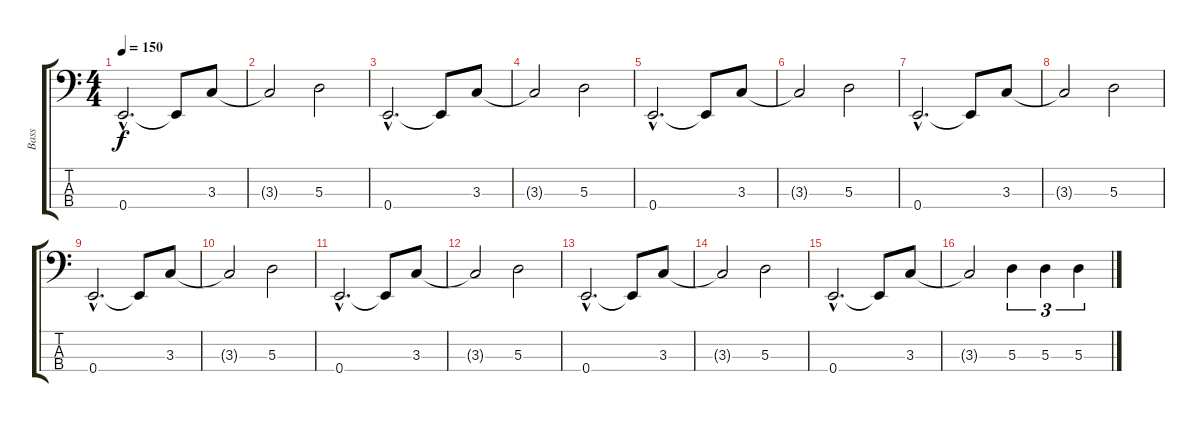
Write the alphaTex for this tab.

\track ("Bass" "Bass") {instrument electricbassfinger}
\staff {score tabs}
\tuning (G2 D2 A1 E1) {hide}
\ts (4 4)
\tempo 150
\clef f4
\ks c
0.4{hac}.2{d dy f} 0.4{t}.8 3.3.8 |
3.3{t}.2 5.3.2 |
0.4{hac}.2{d} 0.4{t}.8 3.3.8 |
3.3{t}.2 5.3.2 |
0.4{hac}.2{d} 0.4{t}.8 3.3.8 |
3.3{t}.2 5.3.2 |
0.4{hac}.2{d} 0.4{t}.8 3.3.8 |
3.3{t}.2 5.3.2 |
0.4{hac}.2{d} 0.4{t}.8 3.3.8 |
3.3{t}.2 5.3.2 |
0.4{hac}.2{d} 0.4{t}.8 3.3.8 |
3.3{t}.2 5.3.2 |
0.4{hac}.2{d} 0.4{t}.8 3.3.8 |
3.3{t}.2 5.3.2 |
0.4{hac}.2{d} 0.4{t}.8 3.3.8 |
3.3{t}.2 5.3.4{tu (3 2)} 5.3.4{tu (3 2)} 5.3.4{tu (3 2)}
